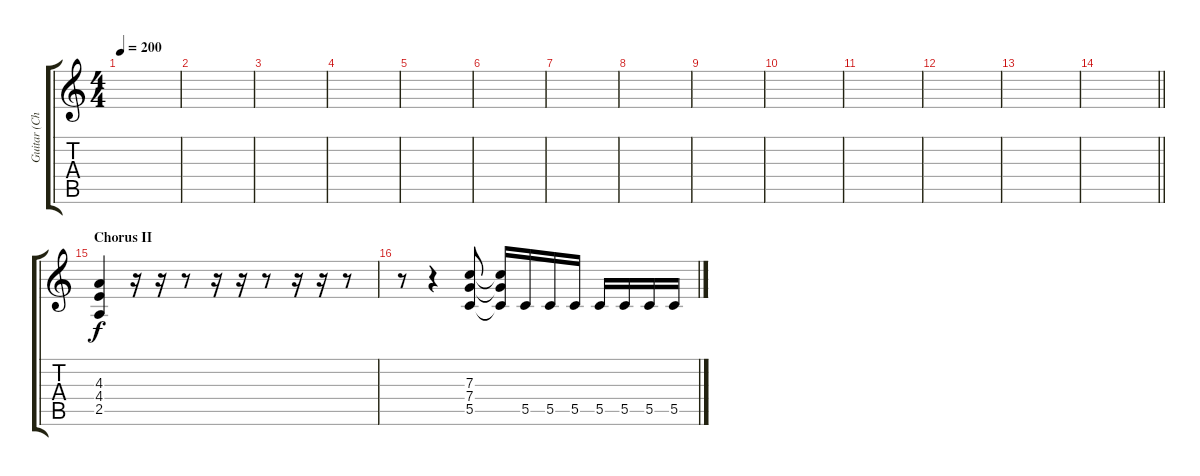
\track ("Guitar (Chorus)" "Guitar (Ch") {instrument distortionguitar}
\staff {score tabs}
\tuning (D4 A3 F3 C3 G2 D2) {hide}
\ts (4 4)
\tempo 200
\clef g2
\ks c
|
|
|
|
|
|
|
|
|
|
|
|
|
\barLineRight lightlight
|
\section ("" "Chorus II")
(4.3 4.4 2.5).4{volume 16} r.16 r.16 r.8 r.16 r.16 r.8 r.16 r.16 r.8 |
r.8 r.4 (7.3 7.4 5.5).8 (7.3{t} 7.4{t} 5.5{t}).16 5.5.16 5.5.16 5.5.16 5.5.16 5.5.16 5.5.16 5.5.16
